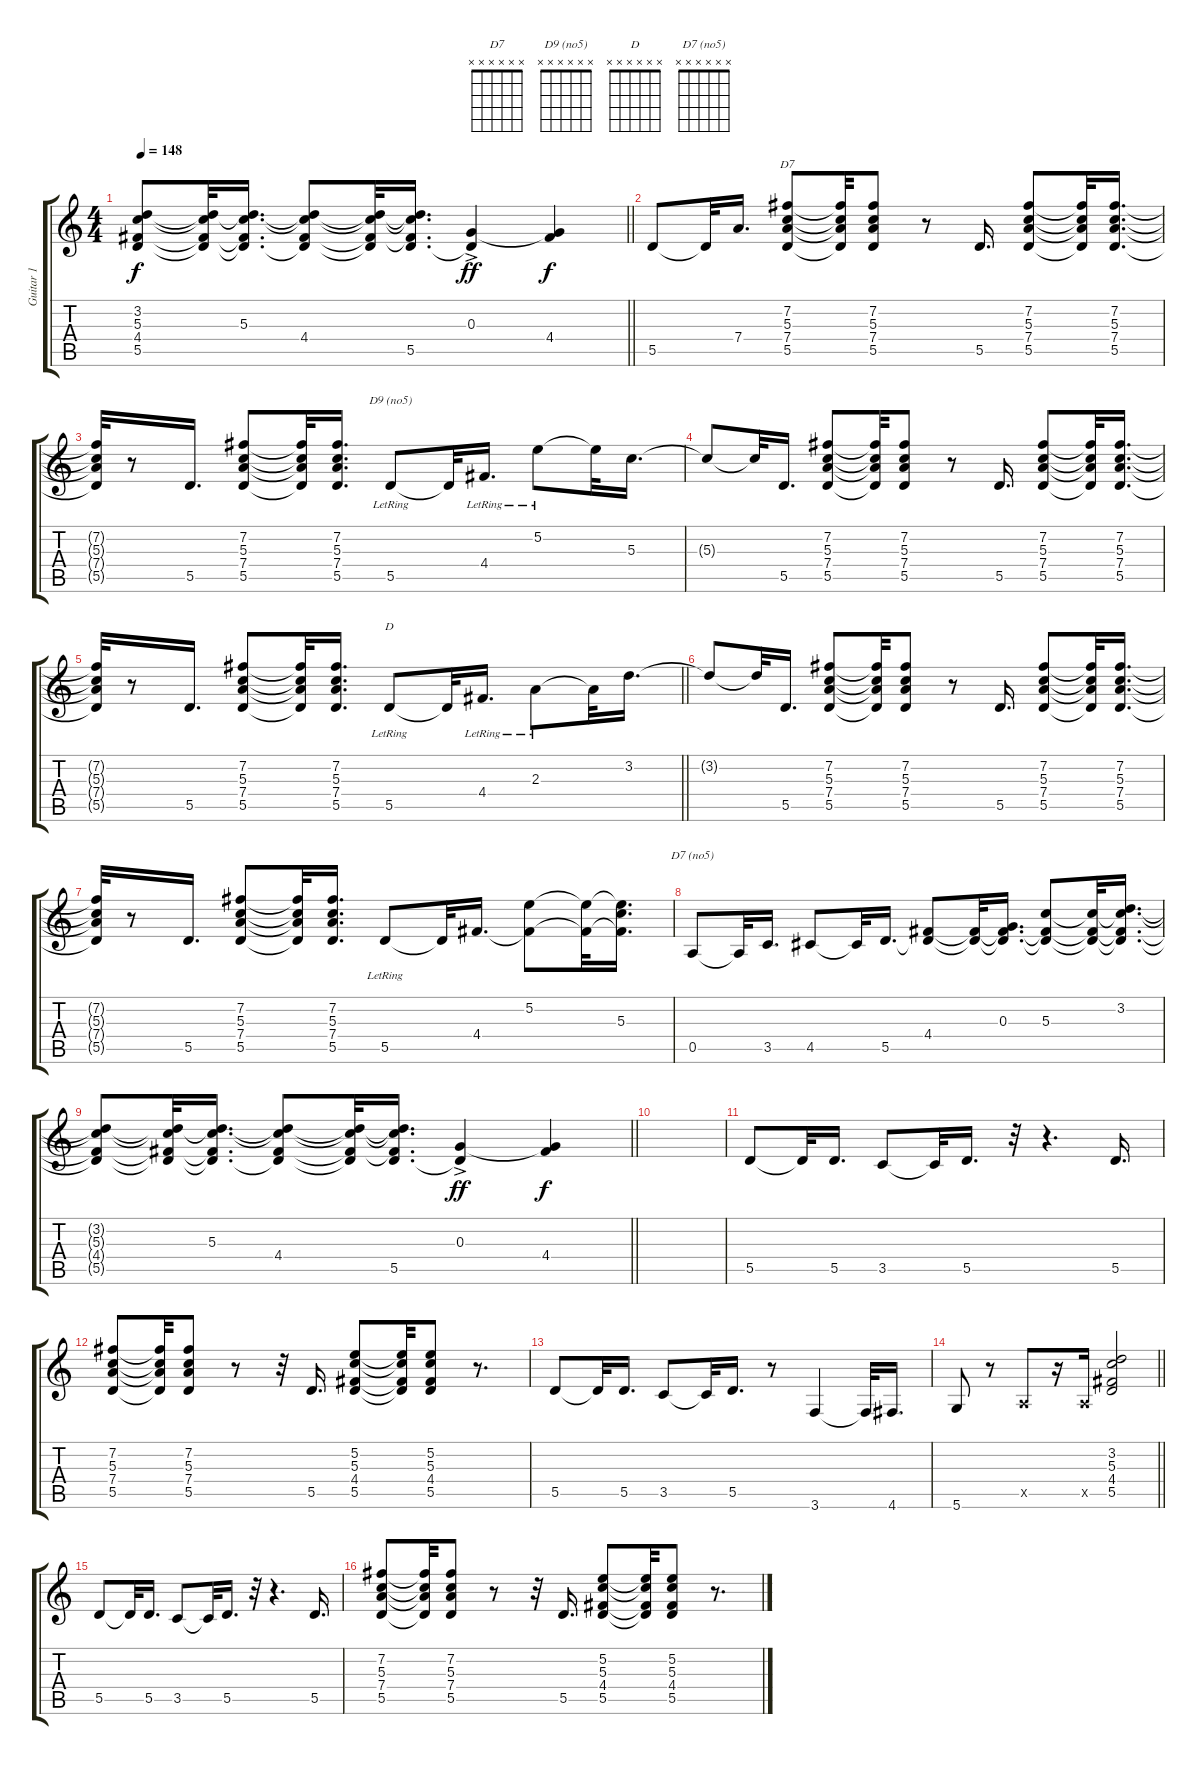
\track ("Guitar 1" "Guitar 1") {instrument distortionguitar}
\staff {score tabs}
\tuning (E4 B3 G3 D3 A2 D2) {hide}
\chord ("D7" x x x x x x)
\chord ("D9 (no5)" x x x x x x)
\chord ("D" x x x x x x)
\chord ("D7 (no5)" x x x x x x)
\ts (4 4)
\tempo 148
\clef g2
\barLineRight lightlight
\ks c
(3.2{t} 5.3{t} 4.4{t} 5.5{t}).8{dy f} (3.2{t} 5.3{t} 4.4{t} 5.5{t}).32 (3.2{t} 5.3 4.4{t} 5.5{t}).16{d} (3.2{t} 5.3{t} 4.4 5.5{t}).8 (3.2{t} 5.3{t} 4.4{t} 5.5{t}).32 (3.2{t} 5.3{t} 4.4{t} 5.5).16{d} (0.3{ac} 5.5{t}).4{dy ff} (0.3{t} 4.4).4{dy f} |
5.5.8 5.5{t}.32 7.4.16{d} (7.2 5.3 7.4 5.5).8{ch "D7"} (7.2{t} 5.3{t} 7.4{t} 5.5{t}).32 (7.2 5.3 7.4 5.5).8 r.8 5.5.16{d} (7.2 5.3 7.4 5.5).8 (7.2{t} 5.3{t} 7.4{t} 5.5{t}).32 (7.2 5.3 7.4 5.5).16{d} |
(7.2{t} 5.3{t} 7.4{t} 5.5{t}).32 r.8 5.5.16{d} (7.2 5.3 7.4 5.5).8 (7.2{t} 5.3{t} 7.4{t} 5.5{t}).32 (7.2 5.3 7.4 5.5).16{d} 5.5{lr}.8{ch "D9 (no5)"} 5.5{t}.32 4.4{lr}.16{d} 5.2{lr}.8 5.2{t}.32 5.3.16{d} |
5.3{t}.8 5.3{t}.32 5.5.16{d} (7.2 5.3 7.4 5.5).8 (7.2{t} 5.3{t} 7.4{t} 5.5{t}).32 (7.2 5.3 7.4 5.5).8 r.8 5.5.16{d} (7.2 5.3 7.4 5.5).8 (7.2{t} 5.3{t} 7.4{t} 5.5{t}).32 (7.2 5.3 7.4 5.5).16{d} |
\barLineRight lightlight
(7.2{t} 5.3{t} 7.4{t} 5.5{t}).32 r.8 5.5.16{d} (7.2 5.3 7.4 5.5).8 (7.2{t} 5.3{t} 7.4{t} 5.5{t}).32 (7.2 5.3 7.4 5.5).16{d} 5.5{lr}.8{ch "D"} 5.5{t}.32 4.4{lr}.16{d} 2.3{lr}.8 2.3{t}.32 3.2.16{d} |
3.2{t}.8 3.2{t}.32 5.5.16{d} (7.2 5.3 7.4 5.5).8 (7.2{t} 5.3{t} 7.4{t} 5.5{t}).32 (7.2 5.3 7.4 5.5).8 r.8 5.5.16{d} (7.2 5.3 7.4 5.5).8 (7.2{t} 5.3{t} 7.4{t} 5.5{t}).32 (7.2 5.3 7.4 5.5).16{d} |
(7.2{t} 5.3{t} 7.4{t} 5.5{t}).32 r.8 5.5.16{d} (7.2 5.3 7.4 5.5).8 (7.2{t} 5.3{t} 7.4{t} 5.5{t}).32 (7.2 5.3 7.4 5.5).16{d} 5.5{lr}.8 5.5{t}.32 4.4.16{d} (5.2 4.4{t}).8 (5.2{t} 4.4{t}).32 (5.2{t} 5.3 4.4{t}).16{d} |
0.5.8{ch "D7 (no5)"} 0.5{t}.32 3.5.16{d} 4.5.8 4.5{t}.32 5.5.16{d} (4.4 5.5{t}).8 (4.4{t} 5.5{t}).32 (0.3 4.4{t} 5.5{t}).16{d} (5.3 4.4{t} 5.5{t}).8 (5.3{t} 4.4{t} 5.5{t}).32 (3.2 5.3{t} 4.4{t} 5.5{t}).16{d} |
\barLineRight lightlight
(3.2{t} 5.3{t} 4.4{t} 5.5{t}).8 (3.2{t} 5.3{t} 4.4{t} 5.5{t}).32 (3.2{t} 5.3 4.4{t} 5.5{t}).16{d} (3.2{t} 5.3{t} 4.4 5.5{t}).8 (3.2{t} 5.3{t} 4.4{t} 5.5{t}).32 (3.2{t} 5.3{t} 4.4{t} 5.5).16{d} (0.3{ac} 5.5{t}).4{dy ff} (0.3{t} 4.4).4{dy f} |
|
5.5.8 5.5{t}.32 5.5.16{d} 3.5.8 3.5{t}.32 5.5.16{d} r.32 r.4{d} 5.5.16{d} |
(7.2 5.3 7.4 5.5).8 (7.2{t} 5.3{t} 7.4{t} 5.5{t}).32 (7.2 5.3 7.4 5.5).8 r.8 r.32 5.5.16{d} (5.2 5.3 4.4 5.5).8 (5.2{t} 5.3{t} 4.4{t} 5.5{t}).32 (5.2 5.3 4.4 5.5).8 r.8{d} |
5.5.8 5.5{t}.32 5.5.16{d} 3.5.8 3.5{t}.32 5.5.16{d} r.8 3.6.4 3.6{t}.32 4.6.16{d} |
\barLineRight lightlight
5.6.8 r.8 0.5{x}.8 r.16 0.5{x}.16 (3.2 5.3 4.4 5.5).2 |
5.5.8 5.5{t}.32 5.5.16{d} 3.5.8 3.5{t}.32 5.5.16{d} r.32 r.4{d} 5.5.16{d} |
(7.2 5.3 7.4 5.5).8 (7.2{t} 5.3{t} 7.4{t} 5.5{t}).32 (7.2 5.3 7.4 5.5).8 r.8 r.32 5.5.16{d} (5.2 5.3 4.4 5.5).8 (5.2{t} 5.3{t} 4.4{t} 5.5{t}).32 (5.2 5.3 4.4 5.5).8 r.8{d}
